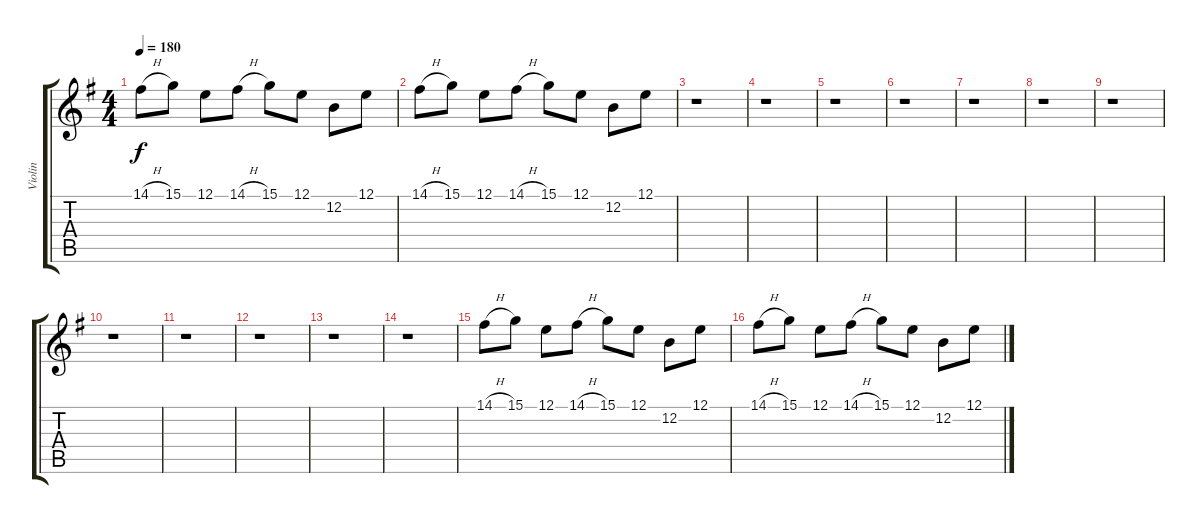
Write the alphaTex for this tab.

\track ("Violin" "Violin") {instrument violin}
\staff {score tabs}
\tuning (E4 B3 G3 D3 A2 E2) {hide}
\ts (4 4)
\tempo 180
\clef g2
\ks g
14.1{h}.8{dy f} 15.1.8 12.1.8 14.1{h}.8 15.1.8 12.1.8 12.2.8 12.1.8 |
14.1{h}.8 15.1.8 12.1.8 14.1{h}.8 15.1.8 12.1.8 12.2.8 12.1.8 |
r.1 |
r.1 |
r.1 |
r.1 |
r.1 |
r.1 |
r.1 |
r.1 |
r.1 |
r.1 |
r.1 |
r.1 |
14.1{h}.8 15.1.8 12.1.8 14.1{h}.8 15.1.8 12.1.8 12.2.8 12.1.8 |
14.1{h}.8 15.1.8 12.1.8 14.1{h}.8 15.1.8 12.1.8 12.2.8 12.1.8
